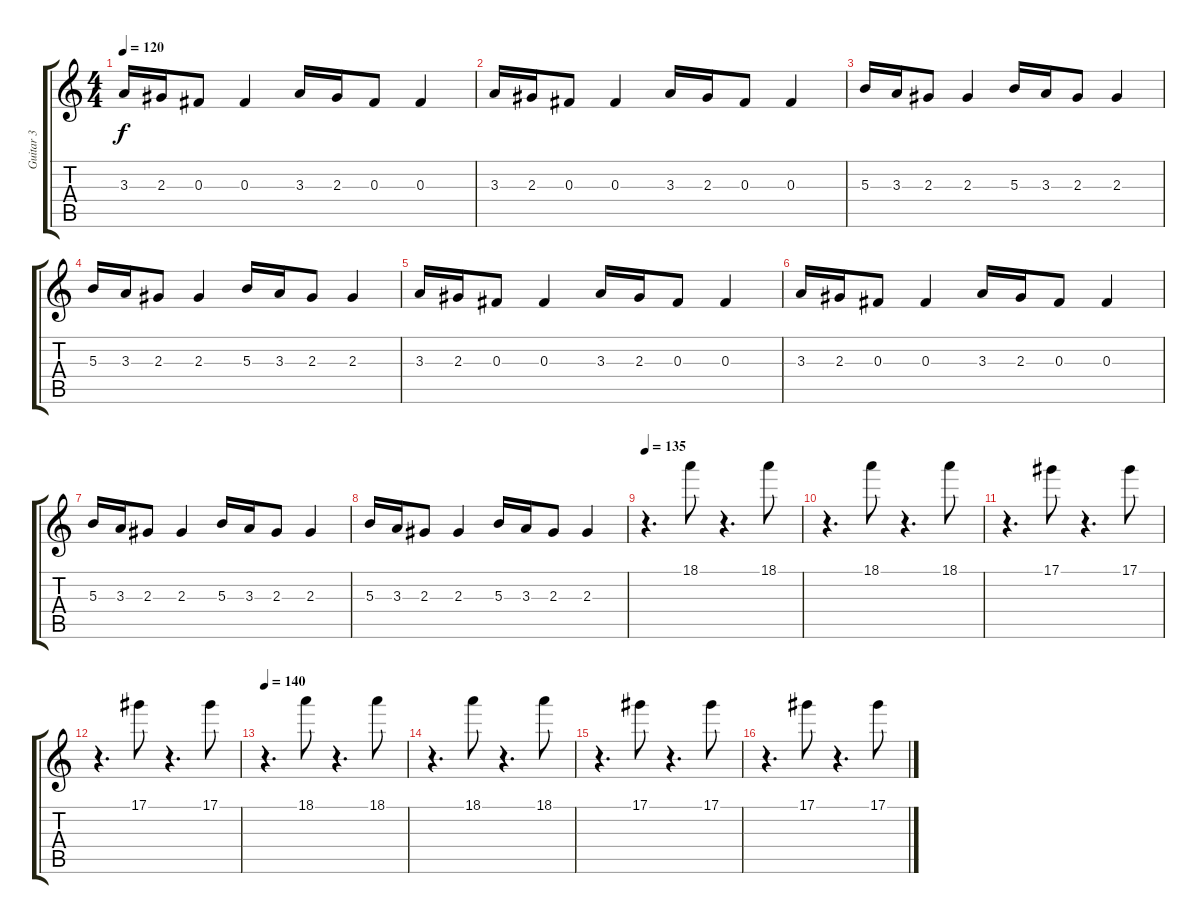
\track ("Guitar 3" "Guitar 3") {instrument electricguitarclean}
\staff {score tabs}
\tuning (Eb4 Bb3 Gb3 Db3 Ab2 Db2) {hide}
\ts (4 4)
\tempo 120
\clef g2
\ks c
3.3.16{dy f volume 10 instrument electricguitarjazz} 2.3.16 0.3.8 0.3.4 3.3.16 2.3.16 0.3.8 0.3.4 |
3.3.16 2.3.16 0.3.8 0.3.4 3.3.16 2.3.16 0.3.8 0.3.4 |
5.3.16 3.3.16 2.3.8 2.3.4 5.3.16 3.3.16 2.3.8 2.3.4 |
5.3.16 3.3.16 2.3.8 2.3.4 5.3.16 3.3.16 2.3.8 2.3.4 |
3.3.16 2.3.16 0.3.8 0.3.4 3.3.16 2.3.16 0.3.8 0.3.4 |
3.3.16 2.3.16 0.3.8 0.3.4 3.3.16 2.3.16 0.3.8 0.3.4 |
5.3.16 3.3.16 2.3.8 2.3.4 5.3.16 3.3.16 2.3.8 2.3.4 |
5.3.16 3.3.16 2.3.8 2.3.4 5.3.16 3.3.16 2.3.8 2.3.4 |
\tempo 135
r.4{d volume 10 instrument electricguitarclean} 18.1.8 r.4{d} 18.1.8 |
r.4{d} 18.1.8 r.4{d} 18.1.8 |
r.4{d} 17.1.8 r.4{d} 17.1.8 |
r.4{d} 17.1.8 r.4{d} 17.1.8 |
\tempo 140
r.4{d} 18.1.8 r.4{d} 18.1.8 |
r.4{d} 18.1.8 r.4{d} 18.1.8 |
r.4{d} 17.1.8 r.4{d} 17.1.8 |
r.4{d} 17.1.8 r.4{d} 17.1.8
